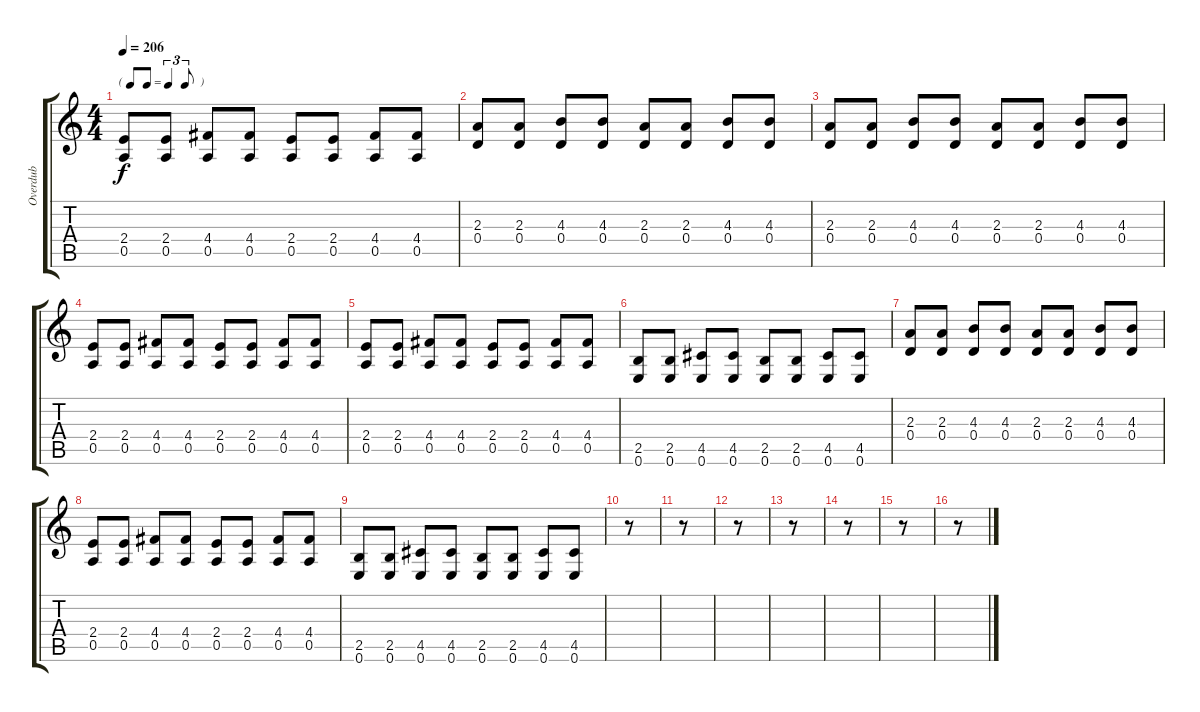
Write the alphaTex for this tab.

\track ("Overdub" "Overdub") {instrument fretlessbass}
\staff {score tabs}
\tuning (E4 B3 G3 D3 A2 E2) {hide}
\ts (4 4)
\tf triplet8th
\tempo 206
\clef g2
\ks c
(2.4 0.5).8{dy f} (2.4 0.5).8 (4.4 0.5).8 (4.4 0.5).8 (2.4 0.5).8 (2.4 0.5).8 (4.4 0.5).8 (4.4 0.5).8 |
(2.3 0.4).8 (2.3 0.4).8 (4.3 0.4).8 (4.3 0.4).8 (2.3 0.4).8 (2.3 0.4).8 (4.3 0.4).8 (4.3 0.4).8 |
(2.3 0.4).8 (2.3 0.4).8 (4.3 0.4).8 (4.3 0.4).8 (2.3 0.4).8 (2.3 0.4).8 (4.3 0.4).8 (4.3 0.4).8 |
(2.4 0.5).8 (2.4 0.5).8 (4.4 0.5).8 (4.4 0.5).8 (2.4 0.5).8 (2.4 0.5).8 (4.4 0.5).8 (4.4 0.5).8 |
(2.4 0.5).8 (2.4 0.5).8 (4.4 0.5).8 (4.4 0.5).8 (2.4 0.5).8 (2.4 0.5).8 (4.4 0.5).8 (4.4 0.5).8 |
(2.5 0.6).8 (2.5 0.6).8 (4.5 0.6).8 (4.5 0.6).8 (2.5 0.6).8 (2.5 0.6).8 (4.5 0.6).8 (4.5 0.6).8 |
(2.3 0.4).8 (2.3 0.4).8 (4.3 0.4).8 (4.3 0.4).8 (2.3 0.4).8 (2.3 0.4).8 (4.3 0.4).8 (4.3 0.4).8 |
(2.4 0.5).8 (2.4 0.5).8 (4.4 0.5).8 (4.4 0.5).8 (2.4 0.5).8 (2.4 0.5).8 (4.4 0.5).8 (4.4 0.5).8 |
(2.5 0.6).8 (2.5 0.6).8 (4.5 0.6).8 (4.5 0.6).8 (2.5 0.6).8 (2.5 0.6).8 (4.5 0.6).8 (4.5 0.6).8 |
r.8 |
r.8 |
r.8 |
r.8 |
r.8 |
r.8 |
r.8
